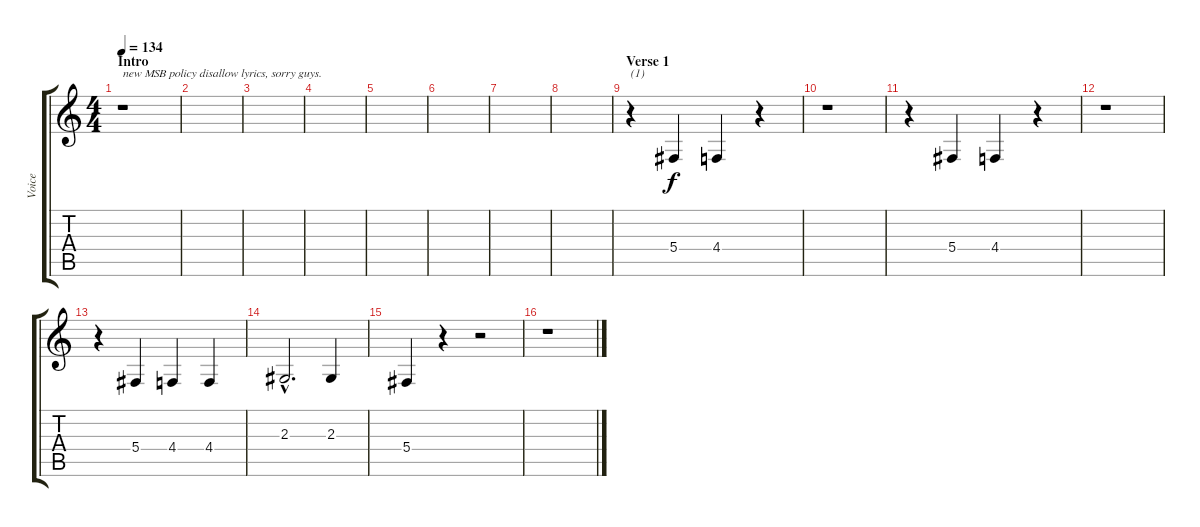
\track ("Voice" "Voice") {instrument clarinet}
\staff {score tabs}
\tuning (Eb4 Bb3 Gb3 Db3 Ab2 Eb2) {hide}
\ts (4 4)
\section ("" "Intro")
\tempo 134
\clef g2
\ks c
r.1{txt "new MSB policy disallow lyrics, sorry guys." dy f instrument clarinet} |
|
|
|
|
|
|
|
\section ("" "Verse 1")
r.4{txt "(1)"} 5.4.4 4.4.4 r.4 |
r.1 |
r.4 5.4.4 4.4.4 r.4 |
r.1 |
r.4 5.4.4 4.4.4 4.4.4 |
2.3{hac}.2{d} 2.3.4 |
5.4.4 r.4 r.2 |
r.1
